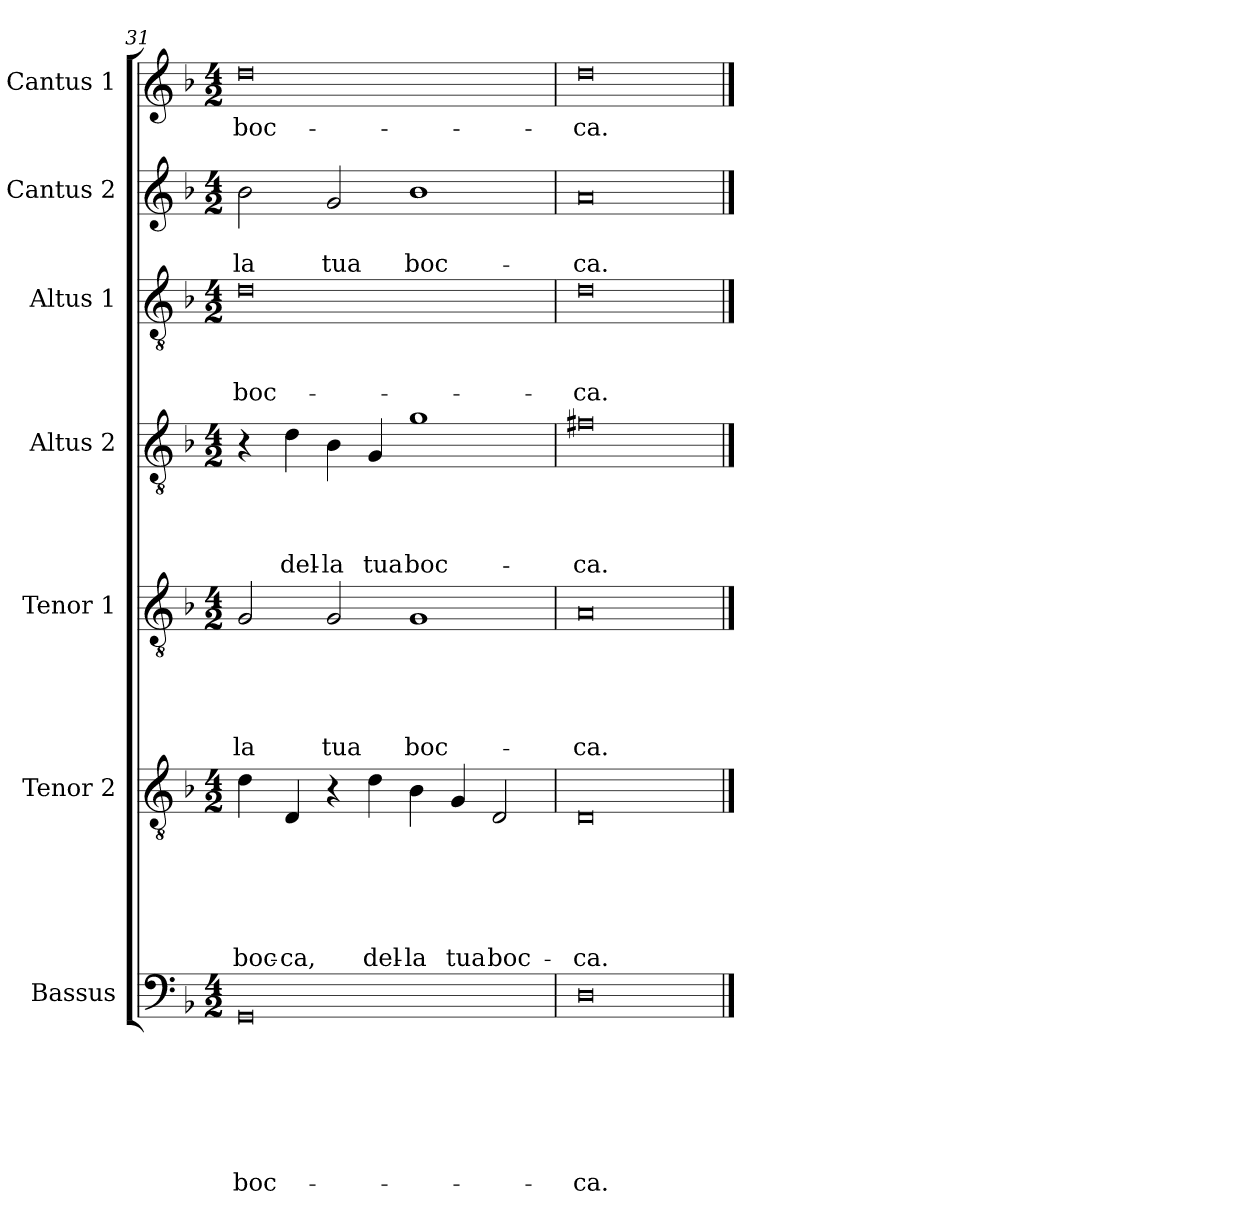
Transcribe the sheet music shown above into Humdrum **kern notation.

**kern	**text	**text	**text	**text	**text	**text	**text	**kern	**text	**text	**text	**text	**text	**text	**kern	**text	**text	**text	**text	**text	**kern	**text	**text	**text	**text	**kern	**text	**text	**text	**kern	**text	**text	**kern	**text
*part7	*part7	*part7	*part7	*part7	*part7	*part7	*part7	*part6	*part6	*part6	*part6	*part6	*part6	*part6	*part5	*part5	*part5	*part5	*part5	*part5	*part4	*part4	*part4	*part4	*part4	*part3	*part3	*part3	*part3	*part2	*part2	*part2	*part1	*part1
*staff7	*staff7	*staff7	*staff7	*staff7	*staff7	*staff7	*staff7	*staff6	*staff6	*staff6	*staff6	*staff6	*staff6	*staff6	*staff5	*staff5	*staff5	*staff5	*staff5	*staff5	*staff4	*staff4	*staff4	*staff4	*staff4	*staff3	*staff3	*staff3	*staff3	*staff2	*staff2	*staff2	*staff1	*staff1
*I"Bassus	*	*	*	*	*	*	*	*I"Tenor 2	*	*	*	*	*	*	*I"Tenor 1	*	*	*	*	*	*I"Altus 2	*	*	*	*	*I"Altus 1	*	*	*	*I"Cantus 2	*	*	*I"Cantus 1	*
*clefF4	*	*	*	*	*	*	*	*clefGv2	*	*	*	*	*	*	*clefGv2	*	*	*	*	*	*clefGv2	*	*	*	*	*clefGv2	*	*	*	*clefG2	*	*	*clefG2	*
*k[b-]	*	*	*	*	*	*	*	*k[b-]	*	*	*	*	*	*	*k[b-]	*	*	*	*	*	*k[b-]	*	*	*	*	*k[b-]	*	*	*	*k[b-]	*	*	*k[b-]	*
*d:	*	*	*	*	*	*	*	*d:	*	*	*	*	*	*	*d:	*	*	*	*	*	*d:	*	*	*	*	*d:	*	*	*	*d:	*	*	*d:	*
*M4/2	*	*	*	*	*	*	*	*M4/2	*	*	*	*	*	*	*M4/2	*	*	*	*	*	*M4/2	*	*	*	*	*M4/2	*	*	*	*M4/2	*	*	*M4/2	*
=31	=31	=31	=31	=31	=31	=31	=31	=31	=31	=31	=31	=31	=31	=31	=31	=31	=31	=31	=31	=31	=31	=31	=31	=31	=31	=31	=31	=31	=31	=31	=31	=31	=31	=31
!	!	!	!	!	!	!	!LO:LY:b	!	!	!	!	!	!	!LO:LY:b	!	!	!	!	!	!LO:LY:b	!	!	!	!	!	!	!	!	!LO:LY:b	!	!	!LO:LY:b	!	!LO:LY:b
0GG	.	.	.	.	.	.	boc-	4d\	.	.	.	.	.	boc-	2G/	.	.	.	.	-la	4r	.	.	.	.	0d	.	.	boc-	2b-\	.	-la	0dd	boc-
!	!	!	!	!	!	!	!	!	!	!	!	!	!	!LO:LY:b	!	!	!	!	!	!	!	!	!	!	!LO:LY:b	!	!	!	!	!	!	!	!	!
.	.	.	.	.	.	.	.	4D/	.	.	.	.	.	-ca,	.	.	.	.	.	.	4d\	.	.	.	del-	.	.	.	.	.	.	.	.	.
!	!	!	!	!	!	!	!	!	!	!	!	!	!	!	!	!	!	!	!	!LO:LY:b	!	!	!	!	!LO:LY:b	!	!	!	!	!	!	!LO:LY:b	!	!
.	.	.	.	.	.	.	.	4r	.	.	.	.	.	.	2G/	.	.	.	.	tua	4B-\	.	.	.	-la	.	.	.	.	2g/	.	tua	.	.
!	!	!	!	!	!	!	!	!	!	!	!	!	!	!LO:LY:b	!	!	!	!	!	!	!	!	!	!	!LO:LY:b	!	!	!	!	!	!	!	!	!
.	.	.	.	.	.	.	.	4d\	.	.	.	.	.	del-	.	.	.	.	.	.	4G/	.	.	.	tua	.	.	.	.	.	.	.	.	.
!	!	!	!	!	!	!	!	!	!	!	!	!	!	!LO:LY:b	!	!	!	!	!	!LO:LY:b	!	!	!	!	!LO:LY:b	!	!	!	!	!	!	!LO:LY:b	!	!
.	.	.	.	.	.	.	.	4B-\	.	.	.	.	.	-la	1G	.	.	.	.	boc-	1g	.	.	.	boc-	.	.	.	.	1b-	.	boc-	.	.
!	!	!	!	!	!	!	!	!	!	!	!	!	!	!LO:LY:b	!	!	!	!	!	!	!	!	!	!	!	!	!	!	!	!	!	!	!	!
.	.	.	.	.	.	.	.	4G/	.	.	.	.	.	tua	.	.	.	.	.	.	.	.	.	.	.	.	.	.	.	.	.	.	.	.
!	!	!	!	!	!	!	!	!	!	!	!	!	!	!LO:LY:b	!	!	!	!	!	!	!	!	!	!	!	!	!	!	!	!	!	!	!	!
.	.	.	.	.	.	.	.	2D/	.	.	.	.	.	boc-	.	.	.	.	.	.	.	.	.	.	.	.	.	.	.	.	.	.	.	.
=32	=32	=32	=32	=32	=32	=32	=32	=32	=32	=32	=32	=32	=32	=32	=32	=32	=32	=32	=32	=32	=32	=32	=32	=32	=32	=32	=32	=32	=32	=32	=32	=32	=32	=32
!	!	!	!	!	!	!	!LO:LY:b	!	!	!	!	!	!	!LO:LY:b	!	!	!	!	!	!LO:LY:b	!	!	!	!	!LO:LY:b	!	!	!	!LO:LY:b	!	!	!LO:LY:b	!	!LO:LY:b
0D	.	.	.	.	.	.	-ca.	0D	.	.	.	.	.	-ca.	0A	.	.	.	.	-ca.	0f#X	.	.	.	-ca.	0d	.	.	-ca.	0a	.	-ca.	0dd	-ca.
==	==	==	==	==	==	==	==	==	==	==	==	==	==	==	==	==	==	==	==	==	==	==	==	==	==	==	==	==	==	==	==	==	==	==
*-	*-	*-	*-	*-	*-	*-	*-	*-	*-	*-	*-	*-	*-	*-	*-	*-	*-	*-	*-	*-	*-	*-	*-	*-	*-	*-	*-	*-	*-	*-	*-	*-	*-	*-
